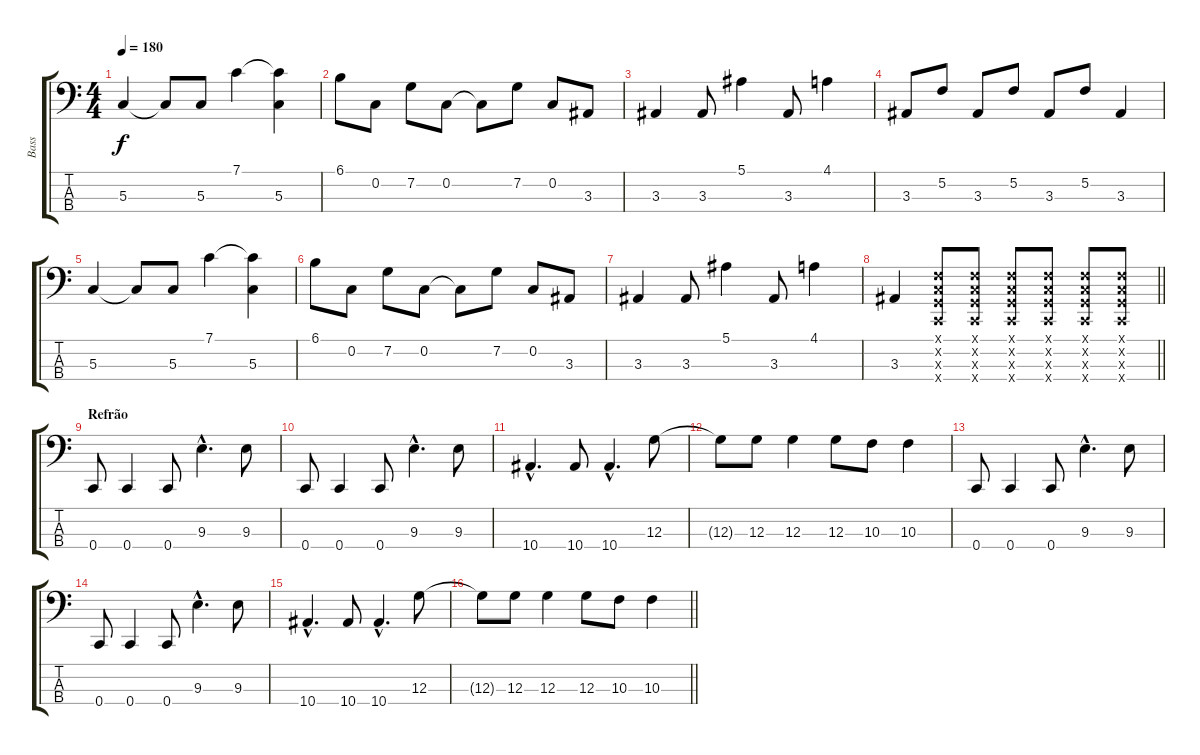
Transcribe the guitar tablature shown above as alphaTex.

\track ("Bass" "Bass") {instrument electricbassfinger}
\staff {score tabs}
\tuning (F2 C2 G1 C1) {hide}
\ts (4 4)
\tempo 180
\clef f4
\ks c
5.3.4{dy f} 5.3{t}.8 5.3.8 7.1.4 (7.1{t} 5.3).4 |
6.1.8 0.2.8 7.2.8 0.2.8 0.2{t}.8 7.2.8 0.2.8 3.3.8 |
3.3.4 3.3.8 5.1.4 3.3.8 4.1.4 |
3.3.8 5.2.8 3.3.8 5.2.8 3.3.8 5.2.8 3.3.4 |
5.3.4 5.3{t}.8 5.3.8 7.1.4 (7.1{t} 5.3).4 |
6.1.8 0.2.8 7.2.8 0.2.8 0.2{t}.8 7.2.8 0.2.8 3.3.8 |
3.3.4 3.3.8 5.1.4 3.3.8 4.1.4 |
\barLineRight lightlight
3.3.4 (0.1{x} 0.2{x} 0.3{x} 0.4{x}).8 (0.1{x} 0.2{x} 0.3{x} 0.4{x}).8 (0.1{x} 0.2{x} 0.3{x} 0.4{x}).8 (0.1{x} 0.2{x} 0.3{x} 0.4{x}).8 (0.1{x} 0.2{x} 0.3{x} 0.4{x}).8 (0.1{x} 0.2{x} 0.3{x} 0.4{x}).8 |
\section ("" "Refrão")
0.4.8 0.4.4 0.4.8 9.3{hac}.4{d} 9.3.8 |
0.4.8 0.4.4 0.4.8 9.3{hac}.4{d} 9.3.8 |
10.4{hac}.4{d} 10.4.8 10.4{hac}.4{d} 12.3.8 |
12.3{t}.8 12.3.8 12.3.4 12.3.8 10.3.8 10.3.4 |
0.4.8 0.4.4 0.4.8 9.3{hac}.4{d} 9.3.8 |
0.4.8 0.4.4 0.4.8 9.3{hac}.4{d} 9.3.8 |
10.4{hac}.4{d} 10.4.8 10.4{hac}.4{d} 12.3.8 |
\barLineRight lightlight
12.3{t}.8 12.3.8 12.3.4 12.3.8 10.3.8 10.3.4
